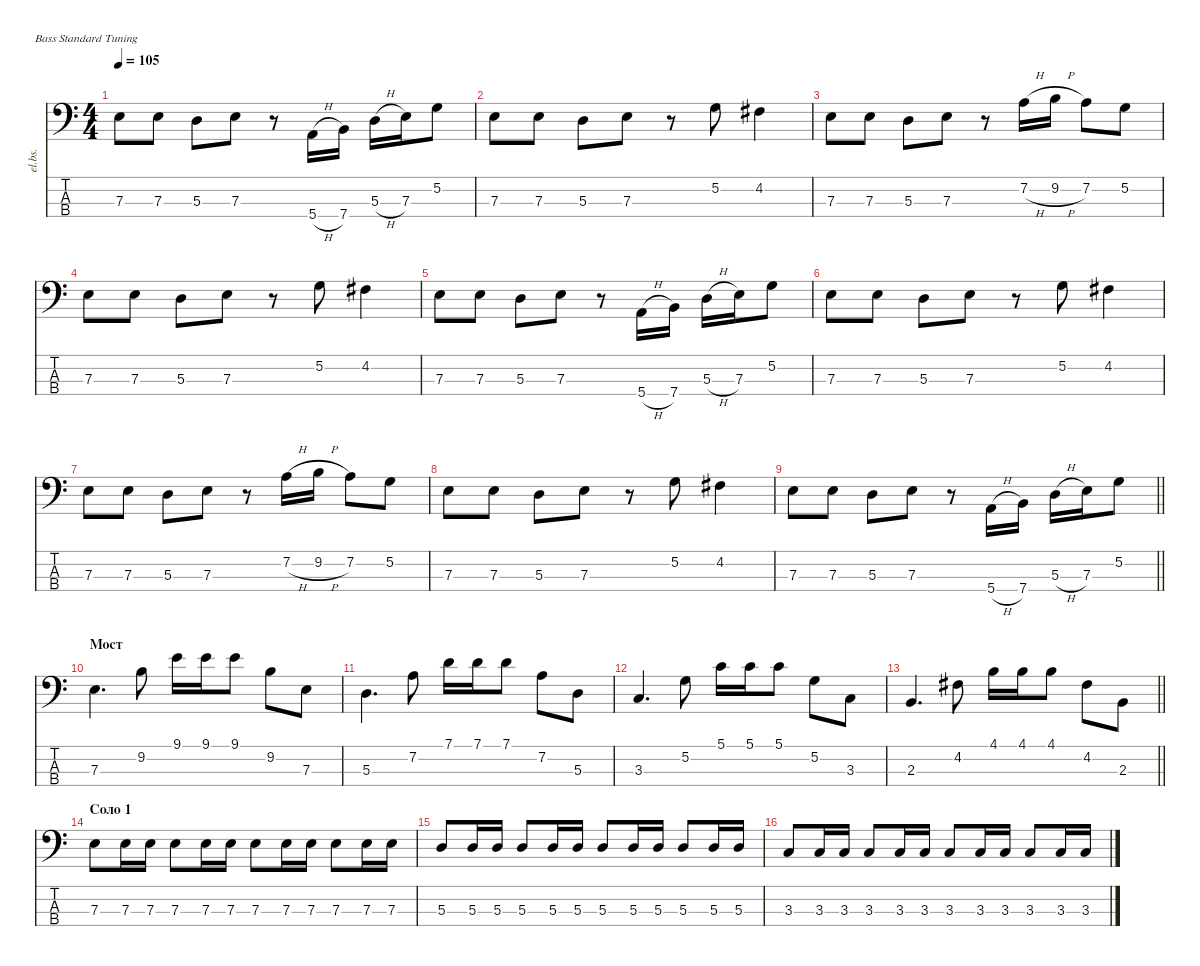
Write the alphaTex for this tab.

\defaultSystemsLayout 4
\hideDynamics
\bracketExtendMode nobrackets
\track ("Бас" "el.bs.") {instrument electricbassfinger}
\staff {score tabs}
\tuning (G2 D2 A1 E1)
\ts (4 4)
\tempo 105
\clef f4
\ks c
7.3.8{dy f beam Down} 7.3.8{beam Down} 5.3.8{beam Down} 7.3.8{beam Down} r.8{beam Down} 5.4{h}.16{beam Up} 7.4.16{beam Up} 5.3{h}.16{beam Down} 7.3.16{beam Down} 5.2.8{beam Down} |
7.3.8{beam Down} 7.3.8{beam Down} 5.3.8{beam Down} 7.3.8{beam Down} r.8{beam Down} 5.2.8{beam Down} 4.2{acc #}.4{beam Down} |
7.3.8{beam Down} 7.3.8{beam Down} 5.3.8{beam Down} 7.3.8{beam Down} r.8{beam Down} 7.2{h}.16{beam Down} 9.2{h}.16{beam Down} 7.2.8{beam Down} 5.2.8{beam Down} |
7.3.8{beam Down} 7.3.8{beam Down} 5.3.8{beam Down} 7.3.8{beam Down} r.8{beam Down} 5.2.8{beam Down} 4.2{acc #}.4{beam Down} |
7.3.8{beam Down} 7.3.8{beam Down} 5.3.8{beam Down} 7.3.8{beam Down} r.8{beam Down} 5.4{h}.16{beam Up} 7.4.16{beam Up} 5.3{h}.16{beam Down} 7.3.16{beam Down} 5.2.8{beam Down} |
7.3.8{beam Down} 7.3.8{beam Down} 5.3.8{beam Down} 7.3.8{beam Down} r.8{beam Down} 5.2.8{beam Down} 4.2{acc #}.4{beam Down} |
7.3.8{beam Down} 7.3.8{beam Down} 5.3.8{beam Down} 7.3.8{beam Down} r.8{beam Down} 7.2{h}.16{beam Down} 9.2{h}.16{beam Down} 7.2.8{beam Down} 5.2.8{beam Down} |
7.3.8{beam Down} 7.3.8{beam Down} 5.3.8{beam Down} 7.3.8{beam Down} r.8{beam Down} 5.2.8{beam Down} 4.2{acc #}.4{beam Down} |
\barLineRight lightlight
7.3.8{beam Down} 7.3.8{beam Down} 5.3.8{beam Down} 7.3.8{beam Down} r.8{beam Down} 5.4{h}.16{beam Up} 7.4.16{beam Up} 5.3{h}.16{beam Down} 7.3.16{beam Down} 5.2.8{beam Down} |
\section ("" "Мост")
7.3.4{d beam Down} 9.2.8{beam Down} 9.1.16{beam Down} 9.1.16{beam Down} 9.1.8{beam Down} 9.2.8{beam Down} 7.3.8{beam Down} |
5.3.4{d beam Down} 7.2.8{beam Down} 7.1.16{beam Down} 7.1.16{beam Down} 7.1.8{beam Down} 7.2.8{beam Down} 5.3.8{beam Down} |
3.3.4{d beam Up} 5.2.8{beam Down} 5.1.16{beam Down} 5.1.16{beam Down} 5.1.8{beam Down} 5.2.8{beam Down} 3.3.8{beam Down} |
\barLineRight lightlight
2.3.4{d beam Up} 4.2{acc #}.8{beam Down} 4.1.16{beam Down} 4.1.16{beam Down} 4.1.8{beam Down} 4.2{acc #}.8{beam Down} 2.3.8{beam Down} |
\section ("" "Соло 1")
7.3.8{beam Down} 7.3.16{beam Down} 7.3.16{beam Down} 7.3.8{beam Down} 7.3.16{beam Down} 7.3.16{beam Down} 7.3.8{beam Down} 7.3.16{beam Down} 7.3.16{beam Down} 7.3.8{beam Down} 7.3.16{beam Down} 7.3.16{beam Down} |
5.3.8{beam Up} 5.3.16{beam Up} 5.3.16{beam Up} 5.3.8{beam Up} 5.3.16{beam Up} 5.3.16{beam Up} 5.3.8{beam Up} 5.3.16{beam Up} 5.3.16{beam Up} 5.3.8{beam Up} 5.3.16{beam Up} 5.3.16{beam Up} |
3.3.8{beam Up} 3.3.16{beam Up} 3.3.16{beam Up} 3.3.8{beam Up} 3.3.16{beam Up} 3.3.16{beam Up} 3.3.8{beam Up} 3.3.16{beam Up} 3.3.16{beam Up} 3.3.8{beam Up} 3.3.16{beam Up} 3.3.16{beam Up}
